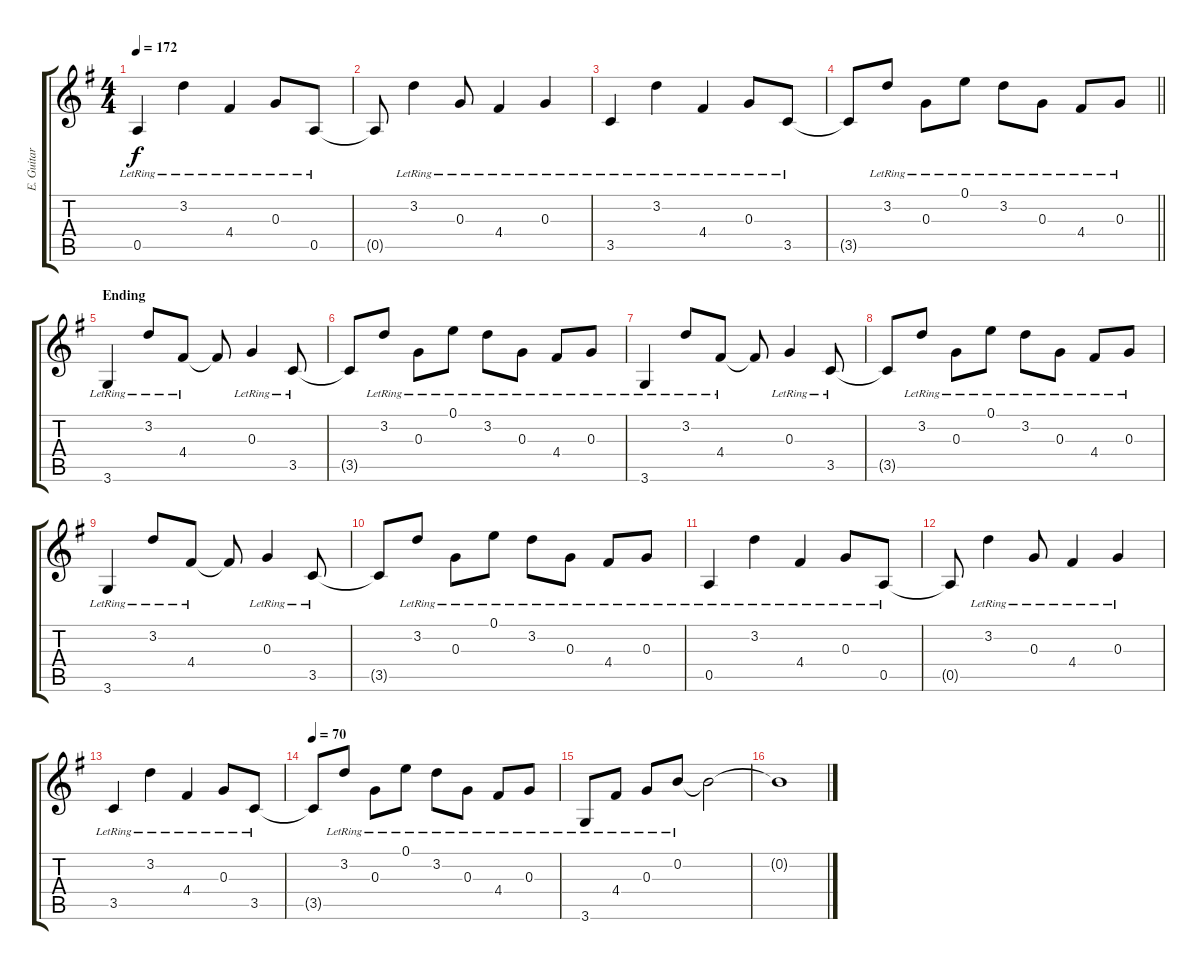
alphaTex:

\track ("E. Guitar" "E. Guitar") {instrument electricguitarclean}
\staff {score tabs}
\tuning (E4 B3 G3 D3 A2 E2) {hide}
\ts (4 4)
\tempo 172
\clef g2
\ks g
0.5{lr}.4{dy f} 3.2{lr}.4 4.4{lr}.4 0.3{lr}.8 0.5{lr}.8 |
0.5{t}.8 3.2{lr}.4 0.3{lr}.8 4.4{lr}.4 0.3{lr}.4 |
3.5{lr}.4 3.2{lr}.4 4.4{lr}.4 0.3{lr}.8 3.5{lr}.8 |
\barLineRight lightlight
3.5{t}.8 3.2{lr}.8 0.3{lr}.8 0.1{lr}.8 3.2{lr}.8 0.3{lr}.8 4.4{lr}.8 0.3{lr}.8 |
\section ("" "Ending")
3.6{lr}.4 3.2{lr}.8 4.4{lr}.8 4.4{t}.8 0.3{lr}.4 3.5{lr}.8 |
3.5{t}.8 3.2{lr}.8 0.3{lr}.8 0.1{lr}.8 3.2{lr}.8 0.3{lr}.8 4.4{lr}.8 0.3{lr}.8 |
3.6{lr}.4 3.2{lr}.8 4.4{lr}.8 4.4{t}.8 0.3{lr}.4 3.5{lr}.8 |
3.5{t}.8 3.2{lr}.8 0.3{lr}.8 0.1{lr}.8 3.2{lr}.8 0.3{lr}.8 4.4{lr}.8 0.3{lr}.8 |
3.6{lr}.4 3.2{lr}.8 4.4{lr}.8 4.4{t}.8 0.3{lr}.4 3.5{lr}.8 |
3.5{t}.8 3.2{lr}.8 0.3{lr}.8 0.1{lr}.8 3.2{lr}.8 0.3{lr}.8 4.4{lr}.8 0.3{lr}.8 |
0.5{lr}.4 3.2{lr}.4 4.4{lr}.4 0.3{lr}.8 0.5{lr}.8 |
0.5{t}.8 3.2{lr}.4 0.3{lr}.8 4.4{lr}.4 0.3{lr}.4 |
3.5{lr}.4 3.2{lr}.4 4.4{lr}.4 0.3{lr}.8 3.5{lr}.8 |
\tempo 70
3.5{t}.8 3.2{lr}.8 0.3{lr}.8 0.1{lr}.8 3.2{lr}.8 0.3{lr}.8 4.4{lr}.8 0.3{lr}.8 |
3.6{lr}.8 4.4{lr}.8 0.3{lr}.8 0.2{lr}.8 0.2{t}.2 |
0.2{t}.1
